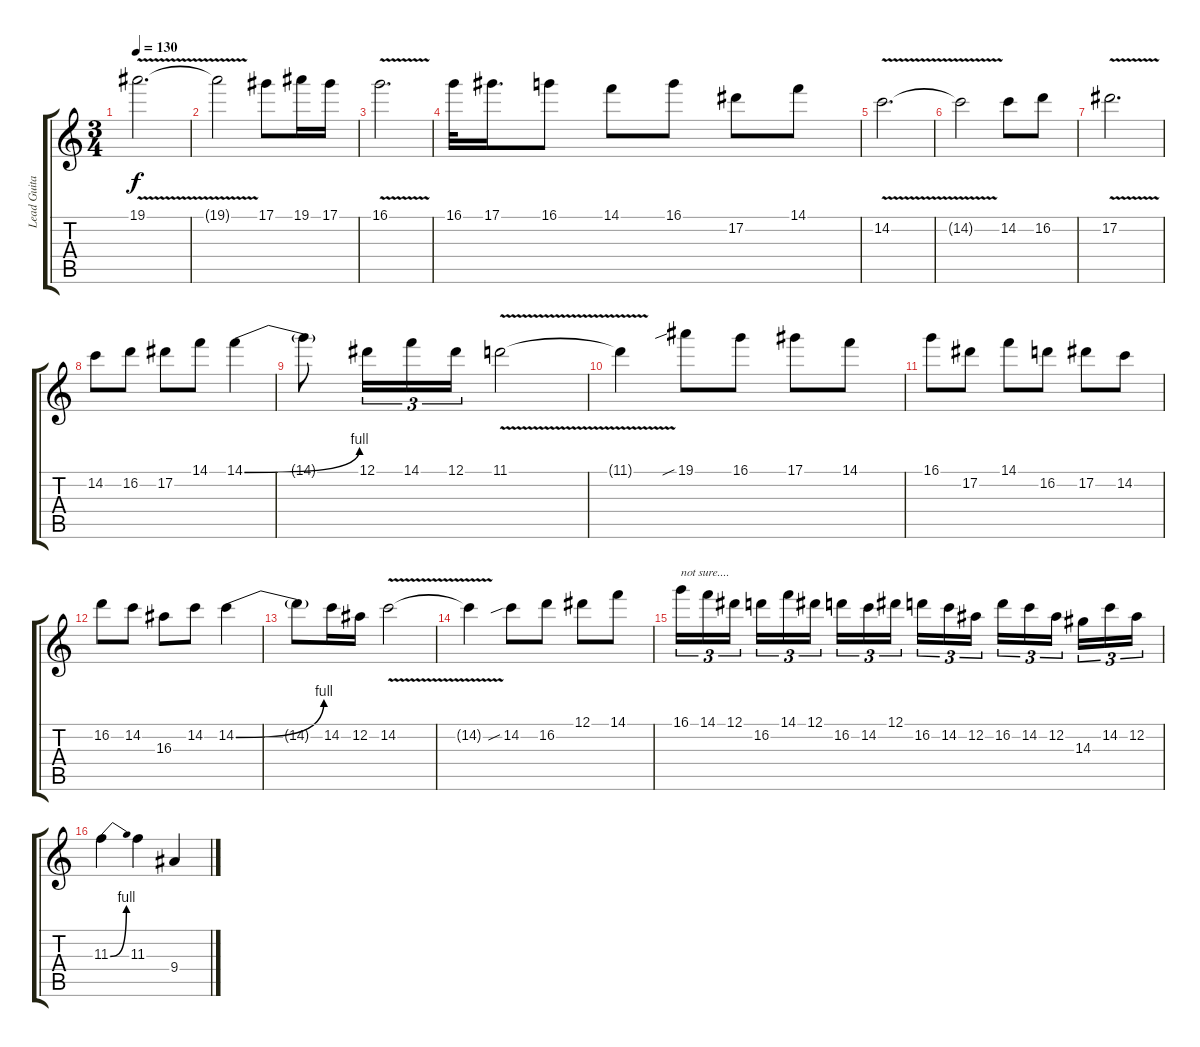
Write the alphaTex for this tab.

\track ("Lead Guitar" "Lead Guita") {instrument distortionguitar}
\staff {score tabs}
\tuning (Eb4 Bb3 Gb3 Db3 Ab2 Eb2) {hide}
\ts (3 4)
\tempo 130
\clef g2
\ks c
19.1{v}.2{d dy f} |
19.1{t}.2 17.1.8 19.1.16 17.1.16 |
16.1{v}.2{d} |
16.1.32 17.1.16{d} 16.1.8 14.1.8 16.1.8 17.2.8 14.1.8 |
14.2{v}.2{d} |
14.2{t}.2 14.2.8 16.2.8 |
17.2{v}.2{d} |
14.2.8 16.2.8 17.2.8 14.1.8 14.1{be (bend 0 0 60 4)}.4 |
14.1{t}.8 12.1.16{tu (3 2)} 14.1.16{tu (3 2)} 12.1.16{tu (3 2)} 11.1{v}.2 |
11.1{t}.4 19.1{sib}.8 16.1.8 17.1.8 14.1.8 |
16.1.8 17.2.8 14.1.8 16.2.8 17.2.8 14.2.8 |
16.2.8 14.2.8 16.3.8 14.2.8 14.2{be (bend 0 0 60 4)}.4 |
14.2{t}.8 14.2.16 12.2.16 14.2{v}.2 |
14.2{t}.4 14.2{sib}.8 16.2.8 12.1.8 14.1.8 |
16.1.16{tu (3 2) txt "not sure...."} 14.1.16{tu (3 2)} 12.1.16{tu (3 2)} 16.2.16{tu (3 2)} 14.1.16{tu (3 2)} 12.1.16{tu (3 2)} 16.2.16{tu (3 2)} 14.2.16{tu (3 2)} 12.1.16{tu (3 2)} 16.2.16{tu (3 2)} 14.2.16{tu (3 2)} 12.2.16{tu (3 2)} 16.2.16{tu (3 2)} 14.2.16{tu (3 2)} 12.2.16{tu (3 2)} 14.3.16{tu (3 2)} 14.2.16{tu (3 2)} 12.2.16{tu (3 2)} |
11.3{be (bend 0 0 60 4)}.4 11.3.4 9.4.4
